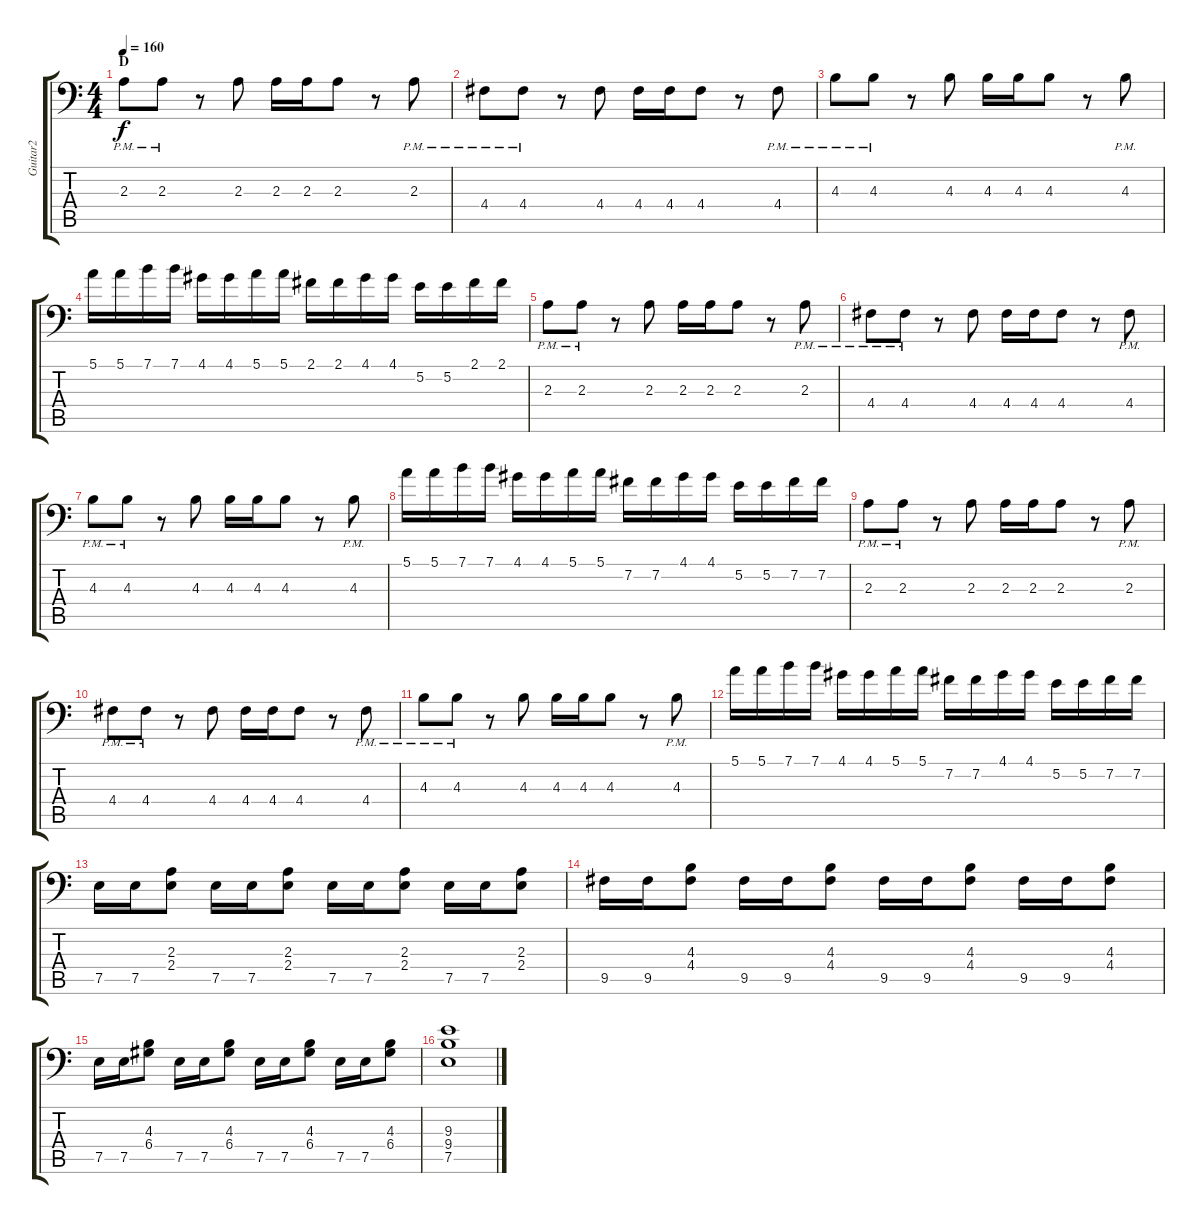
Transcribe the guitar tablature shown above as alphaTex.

\track ("Guitar2" "Guitar2") {instrument distortionguitar}
\staff {score tabs}
\tuning (E3 B2 G2 D2 A1 E1) {hide}
\ts (4 4)
\section ("" "D")
\tempo 160
\clef f4
\ks c
2.3{pm}.8{dy f} 2.3{pm}.8 r.8 2.3.8 2.3.16 2.3.16 2.3.8 r.8 2.3{pm}.8 |
4.4{pm}.8 4.4{pm}.8 r.8 4.4.8 4.4.16 4.4.16 4.4.8 r.8 4.4{pm}.8 |
4.3{pm}.8 4.3{pm}.8 r.8 4.3.8 4.3.16 4.3.16 4.3.8 r.8 4.3{pm}.8 |
5.1.16 5.1.16 7.1.16 7.1.16 4.1.16 4.1.16 5.1.16 5.1.16 2.1.16 2.1.16 4.1.16 4.1.16 5.2.16 5.2.16 2.1.16 2.1.16 |
2.3{pm}.8 2.3{pm}.8 r.8 2.3.8 2.3.16 2.3.16 2.3.8 r.8 2.3{pm}.8 |
4.4{pm}.8 4.4{pm}.8 r.8 4.4.8 4.4.16 4.4.16 4.4.8 r.8 4.4{pm}.8 |
4.3{pm}.8 4.3{pm}.8 r.8 4.3.8 4.3.16 4.3.16 4.3.8 r.8 4.3{pm}.8 |
5.1.16 5.1.16 7.1.16 7.1.16 4.1.16 4.1.16 5.1.16 5.1.16 7.2.16 7.2.16 4.1.16 4.1.16 5.2.16 5.2.16 7.2.16 7.2.16 |
2.3{pm}.8 2.3{pm}.8 r.8 2.3.8 2.3.16 2.3.16 2.3.8 r.8 2.3{pm}.8 |
4.4{pm}.8 4.4{pm}.8 r.8 4.4.8 4.4.16 4.4.16 4.4.8 r.8 4.4{pm}.8 |
4.3{pm}.8 4.3{pm}.8 r.8 4.3.8 4.3.16 4.3.16 4.3.8 r.8 4.3{pm}.8 |
5.1.16 5.1.16 7.1.16 7.1.16 4.1.16 4.1.16 5.1.16 5.1.16 7.2.16 7.2.16 4.1.16 4.1.16 5.2.16 5.2.16 7.2.16 7.2.16 |
7.5.16 7.5.16 (2.3 2.4).8 7.5.16 7.5.16 (2.3 2.4).8 7.5.16 7.5.16 (2.3 2.4).8 7.5.16 7.5.16 (2.3 2.4).8 |
9.5.16 9.5.16 (4.3 4.4).8 9.5.16 9.5.16 (4.3 4.4).8 9.5.16 9.5.16 (4.3 4.4).8 9.5.16 9.5.16 (4.3 4.4).8 |
7.5.16 7.5.16 (4.3 6.4).8 7.5.16 7.5.16 (4.3 6.4).8 7.5.16 7.5.16 (4.3 6.4).8 7.5.16 7.5.16 (4.3 6.4).8 |
(9.3 9.4 7.5).1
